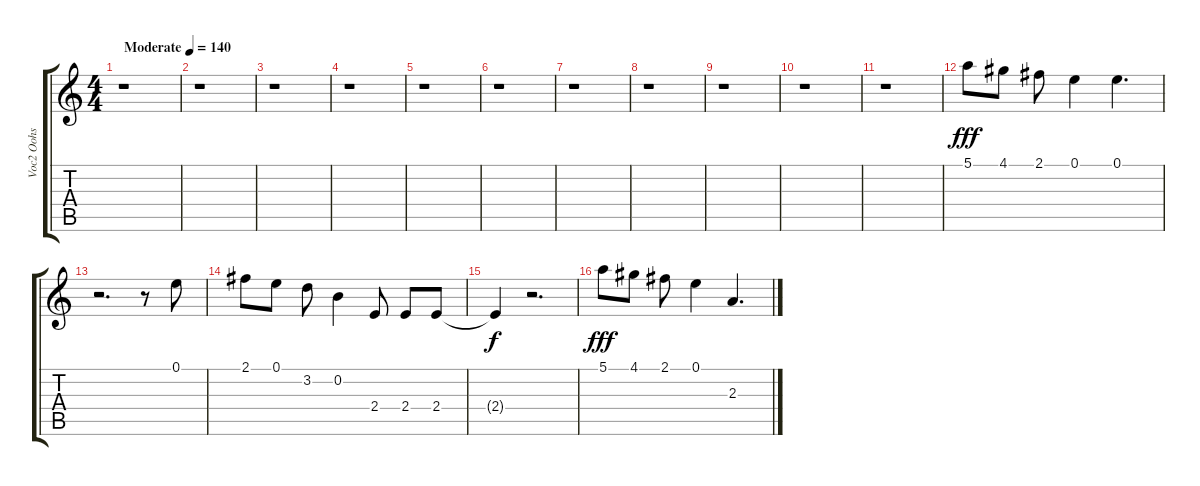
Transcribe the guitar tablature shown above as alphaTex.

\track ("Voc2 Oohs" "Voc2 Oohs") {instrument acousticguitarnylon}
\staff {score tabs}
\tuning (E4 B3 G3 D3 A2 E2) {hide}
\ts (4 4)
\tempo (140 "Moderate")
\clef g2
\ks c
r.1{dy fff instrument acousticguitarnylon} |
r.1 |
r.1 |
r.1 |
r.1 |
r.1 |
r.1 |
r.1 |
r.1 |
r.1 |
r.1 |
5.1.8 4.1.8 2.1.8 0.1.4 0.1.4{d} |
r.2{d} r.8 0.1.8 |
2.1.8 0.1.8 3.2.8 0.2.4 2.4.8 2.4.8 2.4.8 |
2.4{t}.4{dy f} r.2{d} |
5.1.8{dy fff} 4.1.8 2.1.8 0.1.4 2.3.4{d}
